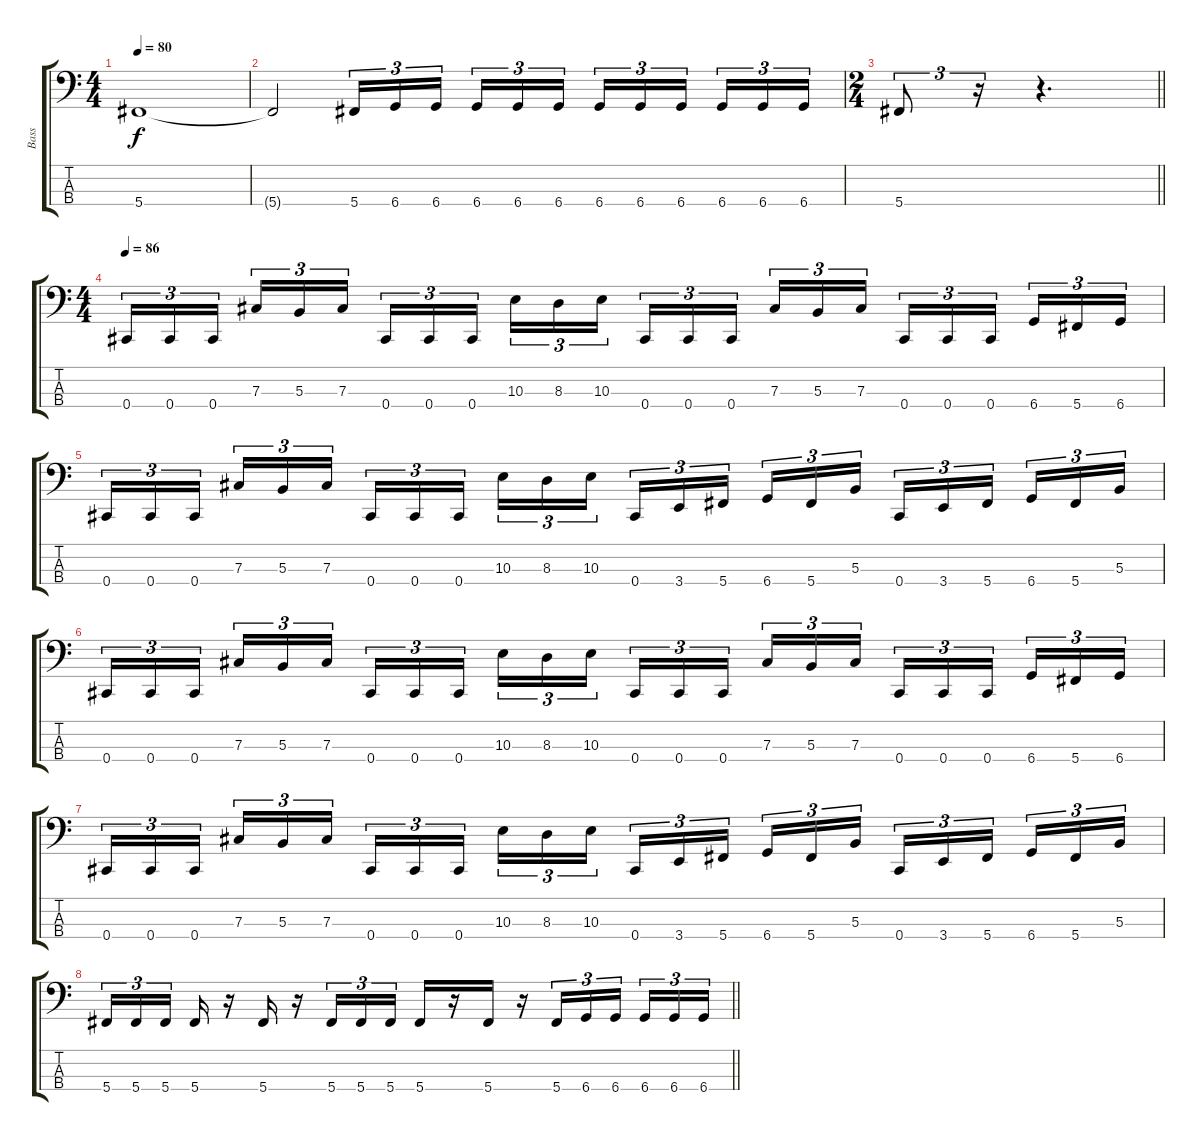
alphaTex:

\track ("Bass" "Bass") {instrument electricbassfinger}
\staff {score tabs}
\tuning (E2 B1 Gb1 Db1) {hide}
\ts (4 4)
\tempo 80
\clef f4
\ks c
5.4.1{dy f} |
5.4{t}.2 5.4.16{tu (3 2)} 6.4.16{tu (3 2)} 6.4.16{tu (3 2) beam splitsecondary} 6.4.16{tu (3 2)} 6.4.16{tu (3 2)} 6.4.16{tu (3 2)} 6.4.16{tu (3 2)} 6.4.16{tu (3 2)} 6.4.16{tu (3 2) beam splitsecondary} 6.4.16{tu (3 2)} 6.4.16{tu (3 2)} 6.4.16{tu (3 2)} |
\ts (2 4)
\barLineRight lightlight
5.4.8{tu (3 2)} r.16{tu (3 2)} r.4{d} |
\ts (4 4)
\section ("" "")
\tempo 86
0.4.16{tu (3 2)} 0.4.16{tu (3 2)} 0.4.16{tu (3 2) beam splitsecondary} 7.3.16{tu (3 2)} 5.3.16{tu (3 2)} 7.3.16{tu (3 2)} 0.4.16{tu (3 2)} 0.4.16{tu (3 2)} 0.4.16{tu (3 2) beam splitsecondary} 10.3.16{tu (3 2)} 8.3.16{tu (3 2)} 10.3.16{tu (3 2)} 0.4.16{tu (3 2)} 0.4.16{tu (3 2)} 0.4.16{tu (3 2) beam splitsecondary} 7.3.16{tu (3 2)} 5.3.16{tu (3 2)} 7.3.16{tu (3 2)} 0.4.16{tu (3 2)} 0.4.16{tu (3 2)} 0.4.16{tu (3 2) beam splitsecondary} 6.4.16{tu (3 2)} 5.4.16{tu (3 2)} 6.4.16{tu (3 2)} |
0.4.16{tu (3 2)} 0.4.16{tu (3 2)} 0.4.16{tu (3 2) beam splitsecondary} 7.3.16{tu (3 2)} 5.3.16{tu (3 2)} 7.3.16{tu (3 2)} 0.4.16{tu (3 2)} 0.4.16{tu (3 2)} 0.4.16{tu (3 2) beam splitsecondary} 10.3.16{tu (3 2)} 8.3.16{tu (3 2)} 10.3.16{tu (3 2)} 0.4.16{tu (3 2)} 3.4.16{tu (3 2)} 5.4.16{tu (3 2) beam splitsecondary} 6.4.16{tu (3 2)} 5.4.16{tu (3 2)} 5.3.16{tu (3 2)} 0.4.16{tu (3 2)} 3.4.16{tu (3 2)} 5.4.16{tu (3 2) beam splitsecondary} 6.4.16{tu (3 2)} 5.4.16{tu (3 2)} 5.3.16{tu (3 2)} |
0.4.16{tu (3 2)} 0.4.16{tu (3 2)} 0.4.16{tu (3 2) beam splitsecondary} 7.3.16{tu (3 2)} 5.3.16{tu (3 2)} 7.3.16{tu (3 2)} 0.4.16{tu (3 2)} 0.4.16{tu (3 2)} 0.4.16{tu (3 2) beam splitsecondary} 10.3.16{tu (3 2)} 8.3.16{tu (3 2)} 10.3.16{tu (3 2)} 0.4.16{tu (3 2)} 0.4.16{tu (3 2)} 0.4.16{tu (3 2) beam splitsecondary} 7.3.16{tu (3 2)} 5.3.16{tu (3 2)} 7.3.16{tu (3 2)} 0.4.16{tu (3 2)} 0.4.16{tu (3 2)} 0.4.16{tu (3 2) beam splitsecondary} 6.4.16{tu (3 2)} 5.4.16{tu (3 2)} 6.4.16{tu (3 2)} |
0.4.16{tu (3 2)} 0.4.16{tu (3 2)} 0.4.16{tu (3 2) beam splitsecondary} 7.3.16{tu (3 2)} 5.3.16{tu (3 2)} 7.3.16{tu (3 2)} 0.4.16{tu (3 2)} 0.4.16{tu (3 2)} 0.4.16{tu (3 2) beam splitsecondary} 10.3.16{tu (3 2)} 8.3.16{tu (3 2)} 10.3.16{tu (3 2)} 0.4.16{tu (3 2)} 3.4.16{tu (3 2)} 5.4.16{tu (3 2) beam splitsecondary} 6.4.16{tu (3 2)} 5.4.16{tu (3 2)} 5.3.16{tu (3 2)} 0.4.16{tu (3 2)} 3.4.16{tu (3 2)} 5.4.16{tu (3 2) beam splitsecondary} 6.4.16{tu (3 2)} 5.4.16{tu (3 2)} 5.3.16{tu (3 2)} |
\barLineRight lightlight
5.4.16{tu (3 2)} 5.4.16{tu (3 2)} 5.4.16{tu (3 2) beam splitsecondary} 5.4.16 r.16 5.4.16 r.16 5.4.16{tu (3 2)} 5.4.16{tu (3 2)} 5.4.16{tu (3 2)} 5.4.16 r.16 5.4.16 r.16 5.4.16{tu (3 2)} 6.4.16{tu (3 2)} 6.4.16{tu (3 2) beam splitsecondary} 6.4.16{tu (3 2)} 6.4.16{tu (3 2)} 6.4.16{tu (3 2)}
